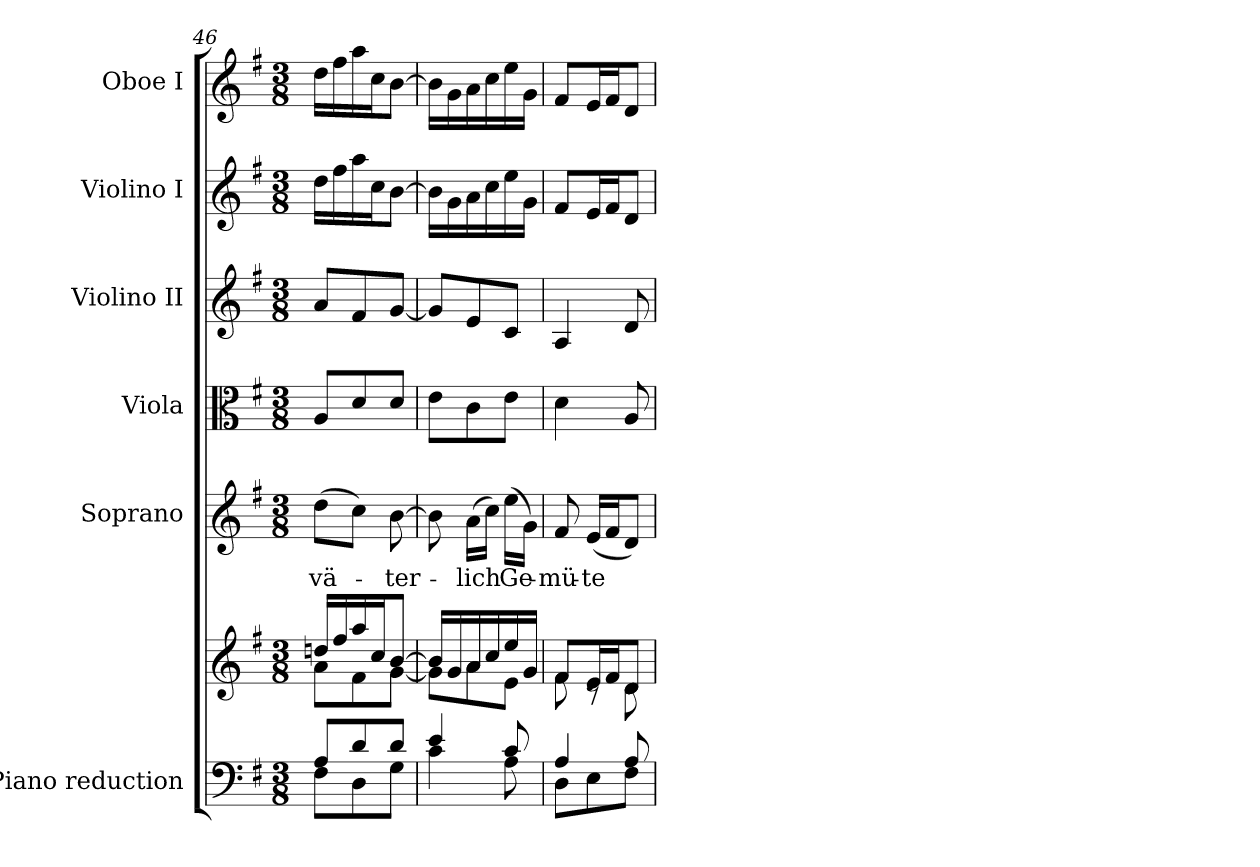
**kern	**kern	**kern	**text	**kern	**kern	**kern	**kern
*part6	*part6	*part5	*part5	*part4	*part3	*part2	*part1
*staff7	*staff6	*staff5	*staff5	*staff4	*staff3	*staff2	*staff1
*I"Piano reduction	*	*I"Soprano	*	*I"Viola	*I"Violino II	*I"Violino I	*I"Oboe I
*I'Pno	*	*	*	*I'Vla	*I'Vln	*I'Vln	*I'Ob
*clefF4	*clefG2	*clefG2	*	*clefC3	*clefG2	*clefG2	*clefG2
*k[f#]	*k[f#]	*k[f#]	*	*k[f#]	*k[f#]	*k[f#]	*k[f#]
*M3/8	*M3/8	*M3/8	*	*M3/8	*M3/8	*M3/8	*M3/8
=46	=46	=46	=46	=46	=46	=46	=46
*^	*^	*	*	*	*	*	*
!	!	!	!	!	!LO:LY:b	!	!	!	!
8A/L	8F#\L	16ddn/LL	8a\L	(>8dd\L	vä-	8A/L	8a/L	16dd\LL	16dd\LL
.	.	16ff#/	.	.	.	.	.	16ff#\	16ff#\
8d/	8D\	16aa/	8f#\	8cc\J)	.	8d/	8f#/	16aa\	16aa\
.	.	16cc/J	.	.	.	.	.	16cc\J	16cc\J
!	!	!	!	!	!LO:LY:b	!	!	!	!
8d/J	8G\J	[8b/J	[8g\J	[8b\	-ter-	8d/J	[8g/J	[8b\J	[8b\J
=47	=47	=47	=47	=47	=47	=47	=47	=47	=47
4e/	4c\	16b/LL]	8g\L]	8b\]	.	8e\L	8g/L]	16b\LL]	16b\LL]
.	.	16g/	.	.	.	.	.	16g\	16g\
!	!	!	!	!	!LO:LY:b	!	!	!	!
.	.	16a/	8a\	(>16a\LL	-lich	8c\	8e/	16a\	16a\
.	.	16cc/	.	16cc\JJ)	.	.	.	16cc\	16cc\
!	!	!	!	!	!LO:LY:b	!	!	!	!
8c/	8A\	16ee/	8e\J	(>16ee\LL	Ge-	8e\J	8c/J	16ee\	16ee\
.	.	16g/JJ	.	16g\JJ)	.	.	.	16g\JJ	16g\JJ
!!LO:LB:g=z
=48	=48	=48	=48	=48	=48	=48	=48	=48	=48
!	!	!	!	!	!LO:LY:b	!	!	!	!
4A/	8D\L	8f#/L	8f#\	8f#/	-mü-	4d\	4A/	8f#/L	8f#/L
!	!	!	!	!	!LO:LY:b	!	!	!	!
.	8E\	16e/L	8rc	(<16e/LL	-te	.	.	16e/L	16e/L
.	.	16f#/J	.	16f#/J	.	.	.	16f#/J	16f#/J
8A/	8F#\J	8d/J	8d\	8d/J)	.	8A/	8d/	8d/J	8d/J
*v	*v	*	*	*	*	*	*	*	*
*	*v	*v	*	*	*	*	*	*
=	=	=	=	=	=	=	=
*-	*-	*-	*-	*-	*-	*-	*-
